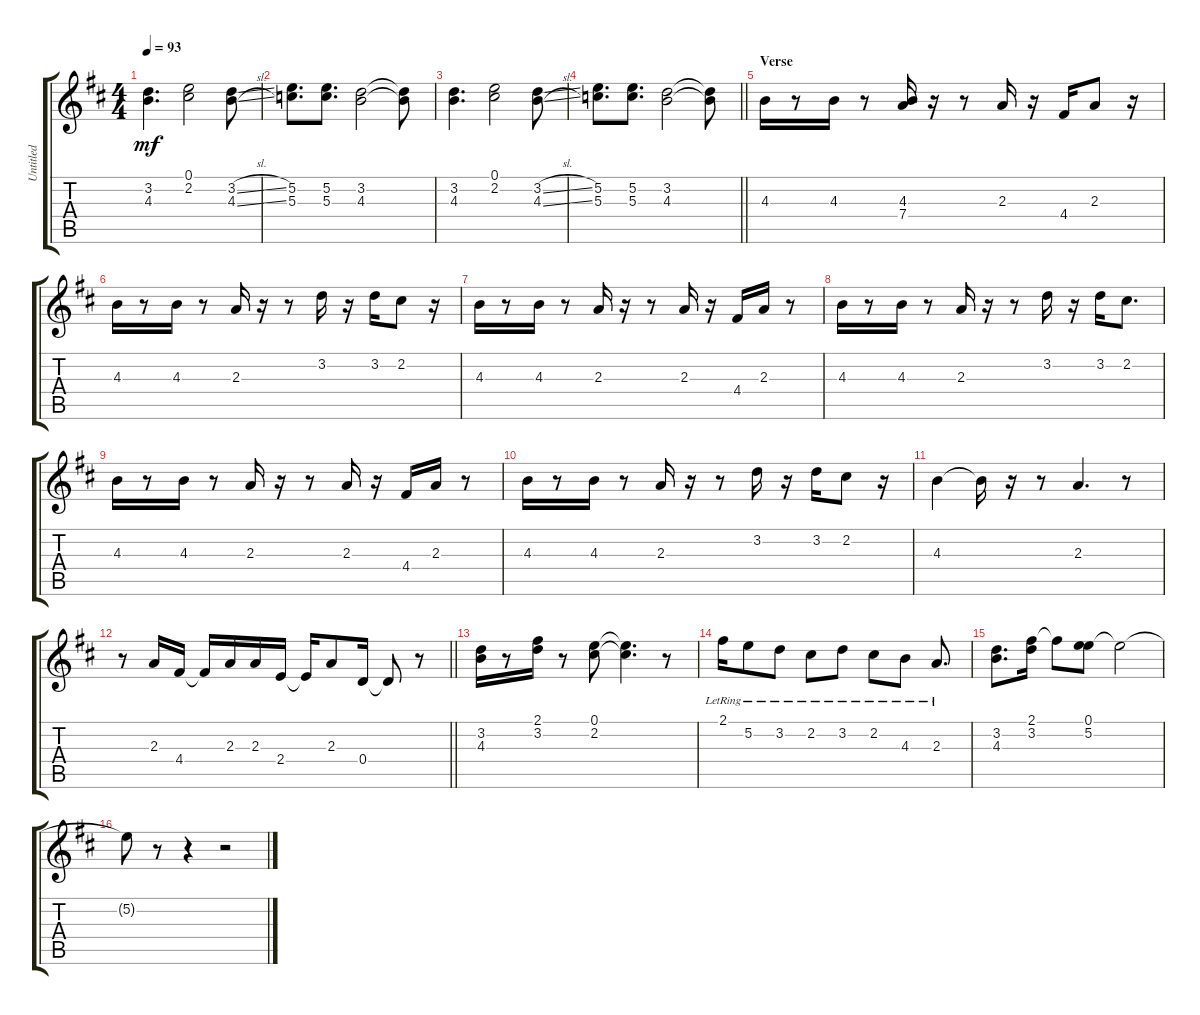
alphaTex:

\track ("Untitled" "Untitled") {instrument electricguitarmuted}
\staff {score tabs}
\tuning (E4 B3 G3 D3 A2 E2) {hide}
\ts (4 4)
\tempo 93
\clef g2
\ks d
(3.2 4.3).4{d dy mf} (0.1 2.2).2 (3.2{sl} 4.3{sl}).8 |
(5.2 5.3).8{d} (5.2 5.3).8{d} (3.2 4.3).2 (3.2{t} 4.3{t}).8 |
(3.2 4.3).4{d} (0.1 2.2).2 (3.2{sl} 4.3{sl}).8 |
\barLineRight lightlight
(5.2 5.3).8{d} (5.2 5.3).8{d} (3.2 4.3).2 (3.2{t} 4.3{t}).8 |
\section ("" "Verse")
4.3.16 r.8 4.3.16 r.8 (4.3 7.4).16 r.16 r.8 2.3.16 r.16 4.4.16 2.3.8 r.16 |
4.3.16 r.8 4.3.16 r.8 2.3.16 r.16 r.8 3.2.16 r.16 3.2.16 2.2.8 r.16 |
4.3.16 r.8 4.3.16 r.8 2.3.16 r.16 r.8 2.3.16 r.16 4.4.16 2.3.16 r.8 |
4.3.16 r.8 4.3.16 r.8 2.3.16 r.16 r.8 3.2.16 r.16 3.2.16 2.2.8{d} |
4.3.16 r.8 4.3.16 r.8 2.3.16 r.16 r.8 2.3.16 r.16 4.4.16 2.3.16 r.8 |
4.3.16 r.8 4.3.16 r.8 2.3.16 r.16 r.8 3.2.16 r.16 3.2.16 2.2.8 r.16 |
4.3.4 4.3{t}.16 r.16 r.8 2.3.4{d} r.8 |
\barLineRight lightlight
r.8 2.3.16 4.4.16 4.4{t}.16 2.3.16 2.3.16 2.4.16 2.4{t}.16 2.3.8 0.4.16 0.4{t}.8 r.8 |
(3.2 4.3).16 r.8 (2.1 3.2).16 r.8 (0.1 2.2).8 (0.1{t} 2.2{t}).4{d} r.8 |
2.1{lr}.16 5.2{lr}.8 3.2{lr}.8 2.2{lr}.8 3.2{lr}.8 2.2{lr}.8 4.3{lr}.8 2.3{lr}.8{d} |
(3.2 4.3).8{d} (2.1 3.2).16 2.1{t}.8 (0.1 5.2).8 5.2{t}.2 |
5.2{t}.8 r.8 r.4 r.2
